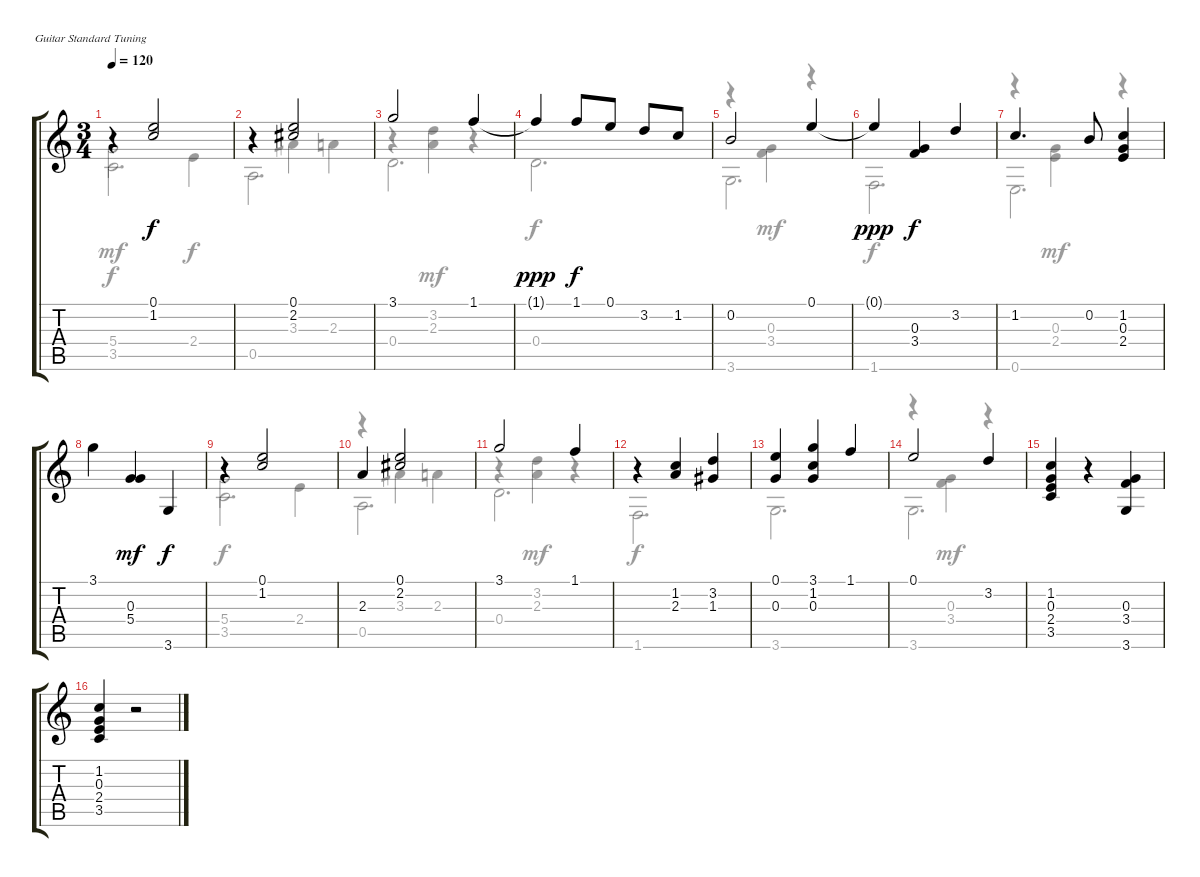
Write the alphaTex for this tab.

\bracketExtendMode groupsimilarinstruments
\firstSystemTrackNameOrientation horizontal
\otherSystemsTrackNameOrientation horizontal
\track "" {instrument acousticguitarnylon}
\staff {score tabs}
\tuning (E4 B3 G3 D3 A2 E2)
\voice
\ts (3 4)
\tempo 120
\clef g2
\ks c
r.4{dy f} (0.1 1.2).2 |
r.4 (0.1 2.2).2 |
3.1.2 1.1.4 |
1.1{t}.4{dy ppp} 1.1.8{dy f} 0.1.8 3.2.8 1.2.8 |
0.2.2 0.1.4 |
0.1{t}.4{dy ppp} (0.3 3.4).4{dy f} 3.2.4 |
1.2.4{d} 0.2.8 (1.2 0.3 2.4).4 |
3.1.4 (0.3 5.4).4{dy mf} 3.6.4{dy f} |
r.4 (0.1 1.2).2 |
2.3.4 (0.1 2.2).2 |
3.1.2 1.1.4 |
r.4 (1.2 2.3).4 (3.2 1.3).4 |
(0.1 0.3).4 (3.1 1.2 0.3).4 1.1.4 |
0.1.2 3.2.4 |
(1.2 0.3 2.4 3.5).4 r.4 (0.3 3.4 3.6).4 |
(1.2 0.3 2.4 3.5).4 r.2
\voice
\clef g2
\ottava regular
\simile none
\ks c
5.4.2{dy mf} 2.4.4{dy f} |
r.4 3.3.4 2.3.4 |
r.4 (3.2 2.3).4{dy mf} r.4 |
0.4.2{d dy f} |
r.4 (0.3 3.4).4{dy mf} r.4 |
1.6.2{d dy f} |
r.4 (0.3 2.4).4{dy mf} r.4 |
|
5.4.2{dy f} 2.4.4 |
r.4 3.3.4 2.3.4 |
r.4 (3.2 2.3).4{dy mf} r.4 |
1.6.2{d dy f} |
3.6.2{d} |
r.4 (0.3 3.4).4{dy mf} r.4 |
|
\voice
\clef g2
\ottava regular
\simile none
\ks c
3.5.2{d dy f} |
0.5.2{d} |
0.4.2{d} |
|
3.6.2{d} |
|
0.6.2{d} |
|
3.5.2{d} |
0.5.2{d} |
0.4.2{d} |
|
|
3.6.2{d} |
|
